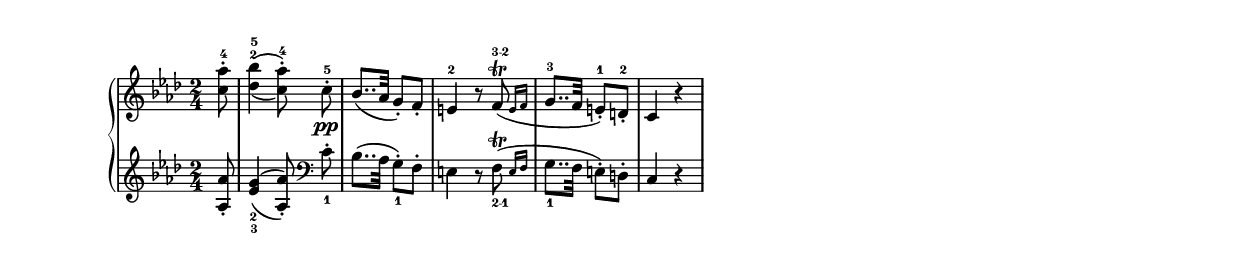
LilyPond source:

% Do not edit this file; it is automatically
% generated from Documentation/snippets/new
% This file is in the public domain.
%% Note: this file works from version 2.12.0
\version "2.13.31"
\include "english.ly"
#(set-global-staff-size 15)
\paper {
  ragged-right = ##t
  line-width = 17\cm
  indent = 0\cm
}


\header {
  lsrtags = "headwords"
  texidoc = ""
  doctitle = "headword"
} % begin verbatim


\layout {
  \context {
    \Score
    \override PaperColumn #'keep-inside-line = ##t
    \override NonMusicalPaperColumn #'keep-inside-line = ##t
  }
}

% NR 1.7 Editorial annotations

% Beethoven, Op. 31, No. 3
% Piano sonata 18, Movt II, Scherzo
% Measures 9 - 14

\new PianoStaff <<

  % RH Staff
  \new Staff {
    \clef treble
    \key af \major
    \time 2/4
    \set Staff.fingeringOrientations = #'(up)
    \set Score.currentBarNumber = #9
    \partial 8
    <af''-4 c''>8 \staccato
    |
    \set doubleSlurs = ##t
    <bf''-5 df''-2>4 (
    <af''-4 c''>8 \staccato )
    \noBeam
    c''8-5 \staccato \pp
    |
    \set doubleSlurs = ##f
    bf'8.. (
    af'32
    g'8 ) \staccato
    f'8 \staccato
    |
    e'4-2
    r8
    \once \override Script #'script-priority = #-100
    \afterGrace
    f'8 ( \trill ^ \markup { \finger "3-2" }
    { e'16 [ f'16 ] }
    |
    g'8..-3
    f'32
    e'8-1 ) \staccato
    d'8-2 \staccato
    |
    c'4
    r4
  }

  % LH Staff
  \new Staff {
    \key af \major
    \clef treble
    \override Fingering #'direction = #down
    \set Staff.fingeringOrientations = #'(down)
    \partial 8
    <af' af>8 \staccato
    \set doubleSlurs = ##t
    <g'-2 ef'-3>4 (
    <af' af>8 ) \staccato
    \noBeam
    \clef bass
    c'8-1 \staccato
    |
    \set doubleSlurs = ##f
    bf8.. (
    af32
    g8-1 ) \staccato
    f8 \staccato
    |
    e4
    r8
    \afterGrace
    f8 ( \trill _ \markup { \finger "2-1" }
    { e16 [ f16 ] }
    |
    g8..-1
    f32
    e8 ) \staccato
    d8 \staccato
    |
    c4
    r4
  }

>>
